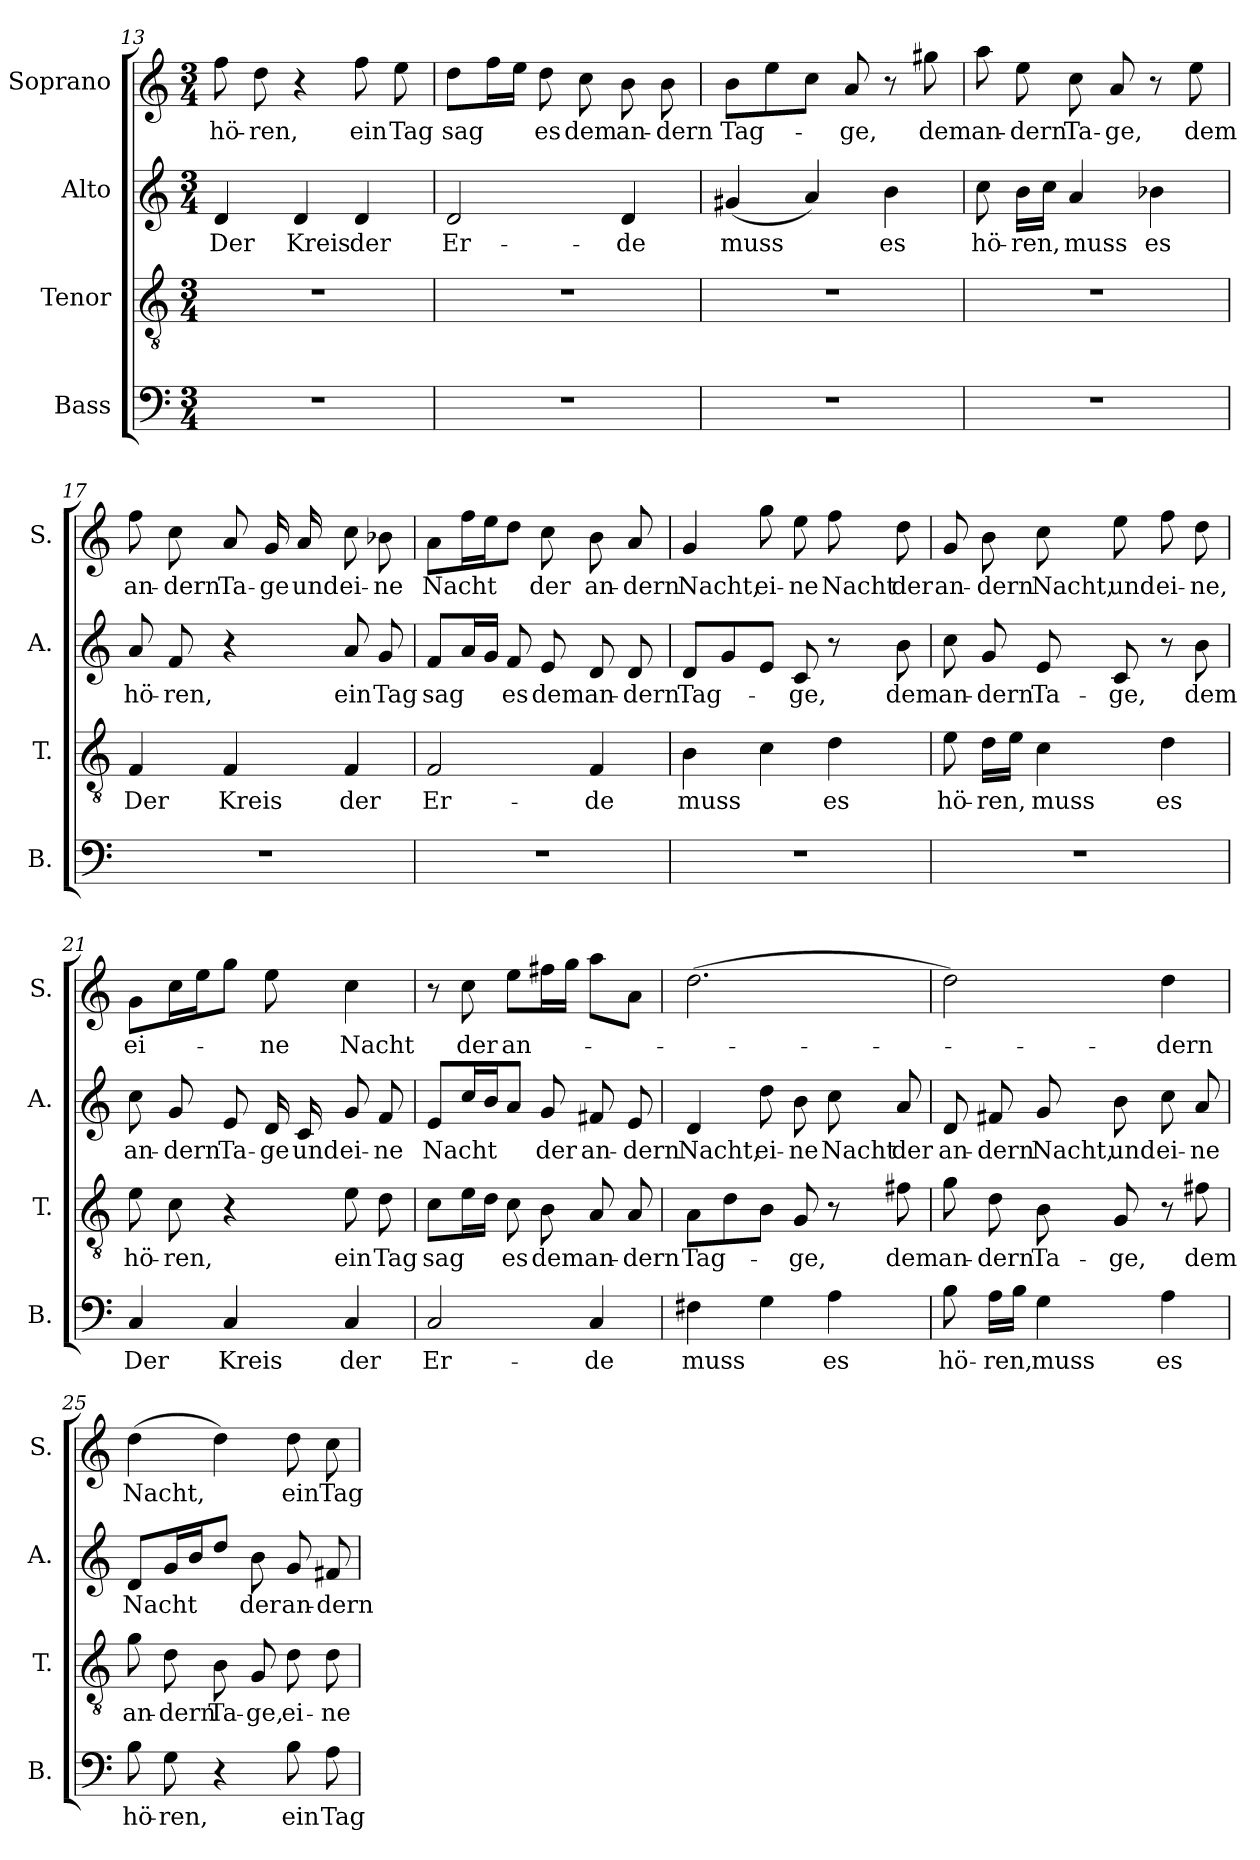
**kern	**text	**kern	**text	**kern	**text	**kern	**text
*part4	*part4	*part3	*part3	*part2	*part2	*part1	*part1
*staff4	*staff4	*staff3	*staff3	*staff2	*staff2	*staff1	*staff1
*I"Bass	*	*I"Tenor	*	*I"Alto	*	*I"Soprano	*
*I'B.	*	*I'T.	*	*I'A.	*	*I'S.	*
*clefF4	*	*clefGv2	*	*clefG2	*	*clefG2	*
*k[]	*	*k[]	*	*k[]	*	*k[]	*
*M3/4	*	*M3/4	*	*M3/4	*	*M3/4	*
=13	=13	=13	=13	=13	=13	=13	=13
!	!	!	!	!	!LO:LY:b	!	!LO:LY:b
2.r	.	2.r	.	4d/	Der	8ff\	hö-
!	!	!	!	!	!	!	!LO:LY:b
.	.	.	.	.	.	8dd\	-ren,
!	!	!	!	!	!LO:LY:b	!	!
.	.	.	.	4d/	Kreis	4r	.
!	!	!	!	!	!LO:LY:b	!	!LO:LY:b
.	.	.	.	4d/	der	8ff\	ein
!	!	!	!	!	!	!	!LO:LY:b
.	.	.	.	.	.	8ee\	Tag
!!LO:LB:g=z
=14	=14	=14	=14	=14	=14	=14	=14
!	!	!	!	!	!LO:LY:b	!	!LO:LY:b
2.r	.	2.r	.	2d/	Er-	8dd\L	sag
.	.	.	.	.	.	16ff\L	.
.	.	.	.	.	.	16ee\JJ	.
!	!	!	!	!	!	!	!LO:LY:b
.	.	.	.	.	.	8dd\	es
!	!	!	!	!	!	!	!LO:LY:b
.	.	.	.	.	.	8cc\	dem
!	!	!	!	!	!LO:LY:b	!	!LO:LY:b
.	.	.	.	4d/	-de	8b\	an-
!	!	!	!	!	!	!	!LO:LY:b
.	.	.	.	.	.	8b\	-dern
=15	=15	=15	=15	=15	=15	=15	=15
!	!	!	!	!	!LO:LY:b	!	!LO:LY:b
2.r	.	2.r	.	(<4g#X/	muss	8b\L	Tag-
.	.	.	.	.	.	8ee\	.
.	.	.	.	4a/)	.	8cc\J	.
!	!	!	!	!	!	!	!LO:LY:b
.	.	.	.	.	.	8a/	-ge,
!	!	!	!	!	!LO:LY:b	!	!
.	.	.	.	4b\	es	8r	.
!	!	!	!	!	!	!	!LO:LY:b
.	.	.	.	.	.	8gg#X\	dem
=16	=16	=16	=16	=16	=16	=16	=16
!	!	!	!	!	!LO:LY:b	!	!LO:LY:b
2.r	.	2.r	.	8cc\	hö-	8aa\	an-
!	!	!	!	!	!LO:LY:b	!	!LO:LY:b
.	.	.	.	16b\LL	-ren,	8ee\	-dern
.	.	.	.	16cc\JJ	.	.	.
!	!	!	!	!	!LO:LY:b	!	!LO:LY:b
.	.	.	.	4a/	muss	8cc\	Ta-
!	!	!	!	!	!	!	!LO:LY:b
.	.	.	.	.	.	8a/	-ge,
!	!	!	!	!	!LO:LY:b	!	!
.	.	.	.	4b-X\	es	8r	.
!	!	!	!	!	!	!	!LO:LY:b
.	.	.	.	.	.	8ee\	dem
=17	=17	=17	=17	=17	=17	=17	=17
!	!	!	!LO:LY:b	!	!LO:LY:b	!	!LO:LY:b
2.r	.	4F/	Der	8a/	hö-	8ff\	an-
!	!	!	!	!	!LO:LY:b	!	!LO:LY:b
.	.	.	.	8f/	-ren,	8cc\	-dern
!	!	!	!LO:LY:b	!	!	!	!LO:LY:b
.	.	4F/	Kreis	4r	.	8a/	Ta-
!	!	!	!	!	!	!	!LO:LY:b
.	.	.	.	.	.	16g/	-ge
!	!	!	!	!	!	!	!LO:LY:b
.	.	.	.	.	.	16a/	und
!	!	!	!LO:LY:b	!	!LO:LY:b	!	!LO:LY:b
.	.	4F/	der	8a/	ein	8cc\	ei-
!	!	!	!	!	!LO:LY:b	!	!LO:LY:b
.	.	.	.	8g/	Tag	8b-X\	-ne
!!LO:PB:g=z
=18	=18	=18	=18	=18	=18	=18	=18
!	!	!	!LO:LY:b	!	!LO:LY:b	!	!LO:LY:b
2.r	.	2F/	Er-	8f/L	sag	8a\L	Nacht
.	.	.	.	16a/L	.	16ff\L	.
.	.	.	.	16g/JJ	.	16ee\J	.
!	!	!	!	!	!LO:LY:b	!	!
.	.	.	.	8f/	es	8dd\J	.
!	!	!	!	!	!LO:LY:b	!	!LO:LY:b
.	.	.	.	8e/	dem	8cc\	der
!	!	!	!LO:LY:b	!	!LO:LY:b	!	!LO:LY:b
.	.	4F/	-de	8d/	an-	8b\	an-
!	!	!	!	!	!LO:LY:b	!	!LO:LY:b
.	.	.	.	8d/	-dern	8a/	-dern
=19	=19	=19	=19	=19	=19	=19	=19
!	!	!	!LO:LY:b	!	!LO:LY:b	!	!LO:LY:b
2.r	.	4B\	muss	8d/L	Tag-	4g/	Nacht,
.	.	.	.	8g/	.	.	.
!	!	!	!	!	!	!	!LO:LY:b
.	.	4c\	.	8e/J	.	8gg\	ei-
!	!	!	!	!	!LO:LY:b	!	!LO:LY:b
.	.	.	.	8c/	-ge,	8ee\	-ne
!	!	!	!LO:LY:b	!	!	!	!LO:LY:b
.	.	4d\	es	8r	.	8ff\	Nacht
!	!	!	!	!	!LO:LY:b	!	!LO:LY:b
.	.	.	.	8b\	dem	8dd\	der
=20	=20	=20	=20	=20	=20	=20	=20
!	!	!	!LO:LY:b	!	!LO:LY:b	!	!LO:LY:b
2.r	.	8e\	hö-	8cc\	an-	8g/	an-
!	!	!	!LO:LY:b	!	!LO:LY:b	!	!LO:LY:b
.	.	16d\LL	-ren,	8g/	-dern	8b\	-dern
.	.	16e\JJ	.	.	.	.	.
!	!	!	!LO:LY:b	!	!LO:LY:b	!	!LO:LY:b
.	.	4c\	muss	8e/	Ta-	8cc\	Nacht,
!	!	!	!	!	!LO:LY:b	!	!LO:LY:b
.	.	.	.	8c/	-ge,	8ee\	und
!	!	!	!LO:LY:b	!	!	!	!LO:LY:b
.	.	4d\	es	8r	.	8ff\	ei-
!	!	!	!	!	!LO:LY:b	!	!LO:LY:b
.	.	.	.	8b\	dem	8dd\	-ne,
=21	=21	=21	=21	=21	=21	=21	=21
!	!LO:LY:b	!	!LO:LY:b	!	!LO:LY:b	!	!LO:LY:b
4C/	Der	8e\	hö-	8cc\	an-	8g\L	ei-
!	!	!	!LO:LY:b	!	!LO:LY:b	!	!
.	.	8c\	-ren,	8g/	-dern	16cc\L	.
.	.	.	.	.	.	16ee\J	.
!	!LO:LY:b	!	!	!	!LO:LY:b	!	!
4C/	Kreis	4r	.	8e/	Ta-	8gg\J	.
!	!	!	!	!	!LO:LY:b	!	!LO:LY:b
.	.	.	.	16d/	-ge	8ee\	-ne
!	!	!	!	!	!LO:LY:b	!	!
.	.	.	.	16c/	und	.	.
!	!LO:LY:b	!	!LO:LY:b	!	!LO:LY:b	!	!LO:LY:b
4C/	der	8e\	ein	8g/	ei-	4cc\	Nacht
!	!	!	!LO:LY:b	!	!LO:LY:b	!	!
.	.	8d\	Tag	8f/	-ne	.	.
!!LO:LB:g=z
=22	=22	=22	=22	=22	=22	=22	=22
!	!LO:LY:b	!	!LO:LY:b	!	!LO:LY:b	!	!
2C/	Er-	8c\L	sag	8e/L	Nacht	8r	.
!	!	!	!	!	!	!	!LO:LY:b
.	.	16e\L	.	16cc/L	.	8cc\	der
.	.	16d\JJ	.	16b/J	.	.	.
!	!	!	!LO:LY:b	!	!	!	!LO:LY:b
.	.	8c\	es	8a/J	.	8ee\L	an-
!	!	!	!LO:LY:b	!	!LO:LY:b	!	!
.	.	8B\	dem	8g/	der	16ff#X\L	.
.	.	.	.	.	.	16gg\JJ	.
!	!LO:LY:b	!	!LO:LY:b	!	!LO:LY:b	!	!
4C/	-de	8A/	an-	8f#X/	an-	8aa\L	.
!	!	!	!LO:LY:b	!	!LO:LY:b	!	!
.	.	8A/	-dern	8e/	-dern	8a\J	.
=23	=23	=23	=23	=23	=23	=23	=23
!	!LO:LY:b	!	!LO:LY:b	!	!LO:LY:b	!	!
4F#X\	muss	8A\L	Tag-	4d/	Nacht,	(>2.dd\	.
.	.	8d\	.	.	.	.	.
!	!	!	!	!	!LO:LY:b	!	!
4G\	.	8B\J	.	8dd\	ei-	.	.
!	!	!	!LO:LY:b	!	!LO:LY:b	!	!
.	.	8G/	-ge,	8b\	-ne	.	.
!	!LO:LY:b	!	!	!	!LO:LY:b	!	!
4A\	es	8r	.	8cc\	Nacht	.	.
!	!	!	!LO:LY:b	!	!LO:LY:b	!	!
.	.	8f#X\	dem	8a/	der	.	.
=24	=24	=24	=24	=24	=24	=24	=24
!	!LO:LY:b	!	!LO:LY:b	!	!LO:LY:b	!	!
8B\	hö-	8g\	an-	8d/	an-	2dd\)	.
!	!LO:LY:b	!	!LO:LY:b	!	!LO:LY:b	!	!
16A\LL	-ren,	8d\	-dern	8f#X/	-dern	.	.
16B\JJ	.	.	.	.	.	.	.
!	!LO:LY:b	!	!LO:LY:b	!	!LO:LY:b	!	!
4G\	muss	8B\	Ta-	8g/	Nacht,	.	.
!	!	!	!LO:LY:b	!	!LO:LY:b	!	!
.	.	8G/	-ge,	8b\	und	.	.
!	!LO:LY:b	!	!	!	!LO:LY:b	!	!LO:LY:b
4A\	es	8r	.	8cc\	ei-	4dd\	-dern
!	!	!	!LO:LY:b	!	!LO:LY:b	!	!
.	.	8f#X\	dem	8a/	-ne	.	.
=25	=25	=25	=25	=25	=25	=25	=25
!	!LO:LY:b	!	!LO:LY:b	!	!LO:LY:b	!	!LO:LY:b
8B\	hö-	8g\	an-	8d/L	Nacht	(>4dd\	Nacht,
!	!LO:LY:b	!	!LO:LY:b	!	!	!	!
8G\	-ren,	8d\	-dern	16g/L	.	.	.
.	.	.	.	16b/J	.	.	.
!	!	!	!LO:LY:b	!	!	!	!
4r	.	8B\	Ta-	8dd/J	.	4dd\)	.
!	!	!	!LO:LY:b	!	!LO:LY:b	!	!
.	.	8G/	-ge,	8b\	der	.	.
!	!LO:LY:b	!	!LO:LY:b	!	!LO:LY:b	!	!LO:LY:b
8B\	ein	8d\	ei-	8g/	an-	8dd\	ein
!	!LO:LY:b	!	!LO:LY:b	!	!LO:LY:b	!	!LO:LY:b
8A\	Tag	8d\	-ne	8f#X/	-dern	8cc\	Tag
=	=	=	=	=	=	=	=
*-	*-	*-	*-	*-	*-	*-	*-
